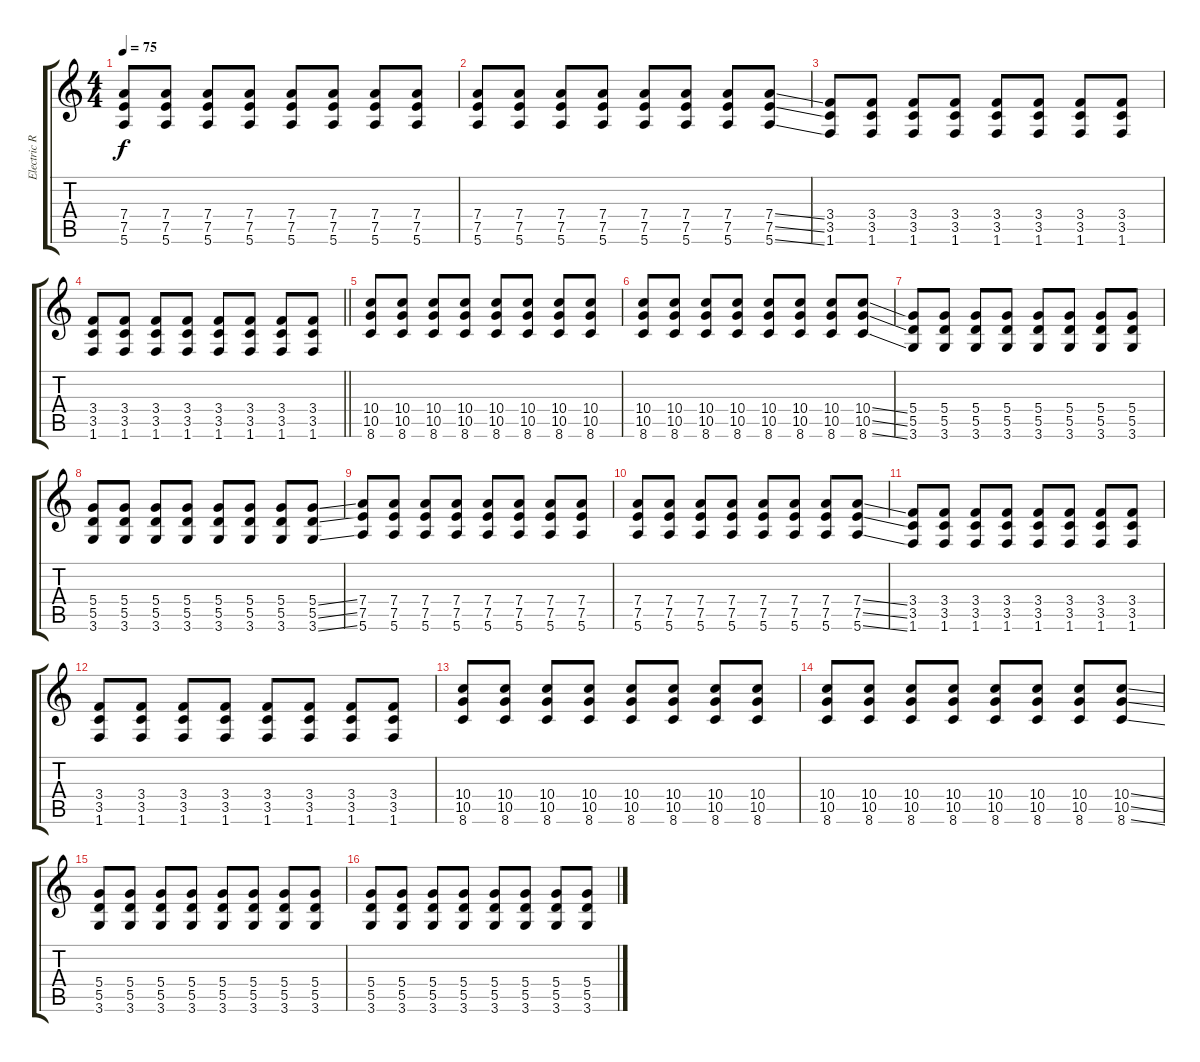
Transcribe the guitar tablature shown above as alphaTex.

\track ("Electric Rhythm" "Electric R") {instrument electricguitarclean}
\staff {score tabs}
\tuning (E4 B3 G3 D3 A2 E2) {hide}
\ts (4 4)
\tempo 75
\clef g2
\ks c
(7.4 7.5 5.6).8{dy f} (7.4 7.5 5.6).8 (7.4 7.5 5.6).8 (7.4 7.5 5.6).8 (7.4 7.5 5.6).8 (7.4 7.5 5.6).8 (7.4 7.5 5.6).8 (7.4 7.5 5.6).8 |
(7.4 7.5 5.6).8 (7.4 7.5 5.6).8 (7.4 7.5 5.6).8 (7.4 7.5 5.6).8 (7.4 7.5 5.6).8 (7.4 7.5 5.6).8 (7.4 7.5 5.6).8 (7.4{ss} 7.5{ss} 5.6{ss}).8 |
(3.4 3.5 1.6).8 (3.4 3.5 1.6).8 (3.4 3.5 1.6).8 (3.4 3.5 1.6).8 (3.4 3.5 1.6).8 (3.4 3.5 1.6).8 (3.4 3.5 1.6).8 (3.4 3.5 1.6).8 |
\barLineRight lightlight
(3.4 3.5 1.6).8 (3.4 3.5 1.6).8 (3.4 3.5 1.6).8 (3.4 3.5 1.6).8 (3.4 3.5 1.6).8 (3.4 3.5 1.6).8 (3.4 3.5 1.6).8 (3.4 3.5 1.6).8 |
(10.4 10.5 8.6).8 (10.4 10.5 8.6).8 (10.4 10.5 8.6).8 (10.4 10.5 8.6).8 (10.4 10.5 8.6).8 (10.4 10.5 8.6).8 (10.4 10.5 8.6).8 (10.4 10.5 8.6).8 |
(10.4 10.5 8.6).8 (10.4 10.5 8.6).8 (10.4 10.5 8.6).8 (10.4 10.5 8.6).8 (10.4 10.5 8.6).8 (10.4 10.5 8.6).8 (10.4 10.5 8.6).8 (10.4{ss} 10.5{ss} 8.6{ss}).8 |
(5.4 5.5 3.6).8 (5.4 5.5 3.6).8 (5.4 5.5 3.6).8 (5.4 5.5 3.6).8 (5.4 5.5 3.6).8 (5.4 5.5 3.6).8 (5.4 5.5 3.6).8 (5.4 5.5 3.6).8 |
(5.4 5.5 3.6).8 (5.4 5.5 3.6).8 (5.4 5.5 3.6).8 (5.4 5.5 3.6).8 (5.4 5.5 3.6).8 (5.4 5.5 3.6).8 (5.4 5.5 3.6).8 (5.4{ss} 5.5{ss} 3.6{ss}).8 |
(7.4 7.5 5.6).8 (7.4 7.5 5.6).8 (7.4 7.5 5.6).8 (7.4 7.5 5.6).8 (7.4 7.5 5.6).8 (7.4 7.5 5.6).8 (7.4 7.5 5.6).8 (7.4 7.5 5.6).8 |
(7.4 7.5 5.6).8 (7.4 7.5 5.6).8 (7.4 7.5 5.6).8 (7.4 7.5 5.6).8 (7.4 7.5 5.6).8 (7.4 7.5 5.6).8 (7.4 7.5 5.6).8 (7.4{ss} 7.5{ss} 5.6{ss}).8 |
(3.4 3.5 1.6).8 (3.4 3.5 1.6).8 (3.4 3.5 1.6).8 (3.4 3.5 1.6).8 (3.4 3.5 1.6).8 (3.4 3.5 1.6).8 (3.4 3.5 1.6).8 (3.4 3.5 1.6).8 |
(3.4 3.5 1.6).8 (3.4 3.5 1.6).8 (3.4 3.5 1.6).8 (3.4 3.5 1.6).8 (3.4 3.5 1.6).8 (3.4 3.5 1.6).8 (3.4 3.5 1.6).8 (3.4 3.5 1.6).8 |
(10.4 10.5 8.6).8 (10.4 10.5 8.6).8 (10.4 10.5 8.6).8 (10.4 10.5 8.6).8 (10.4 10.5 8.6).8 (10.4 10.5 8.6).8 (10.4 10.5 8.6).8 (10.4 10.5 8.6).8 |
(10.4 10.5 8.6).8 (10.4 10.5 8.6).8 (10.4 10.5 8.6).8 (10.4 10.5 8.6).8 (10.4 10.5 8.6).8 (10.4 10.5 8.6).8 (10.4 10.5 8.6).8 (10.4{ss} 10.5{ss} 8.6{ss}).8 |
(5.4 5.5 3.6).8 (5.4 5.5 3.6).8 (5.4 5.5 3.6).8 (5.4 5.5 3.6).8 (5.4 5.5 3.6).8 (5.4 5.5 3.6).8 (5.4 5.5 3.6).8 (5.4 5.5 3.6).8 |
(5.4 5.5 3.6).8 (5.4 5.5 3.6).8 (5.4 5.5 3.6).8 (5.4 5.5 3.6).8 (5.4 5.5 3.6).8 (5.4 5.5 3.6).8 (5.4 5.5 3.6).8 (5.4{ss} 5.5{ss} 3.6{ss}).8
